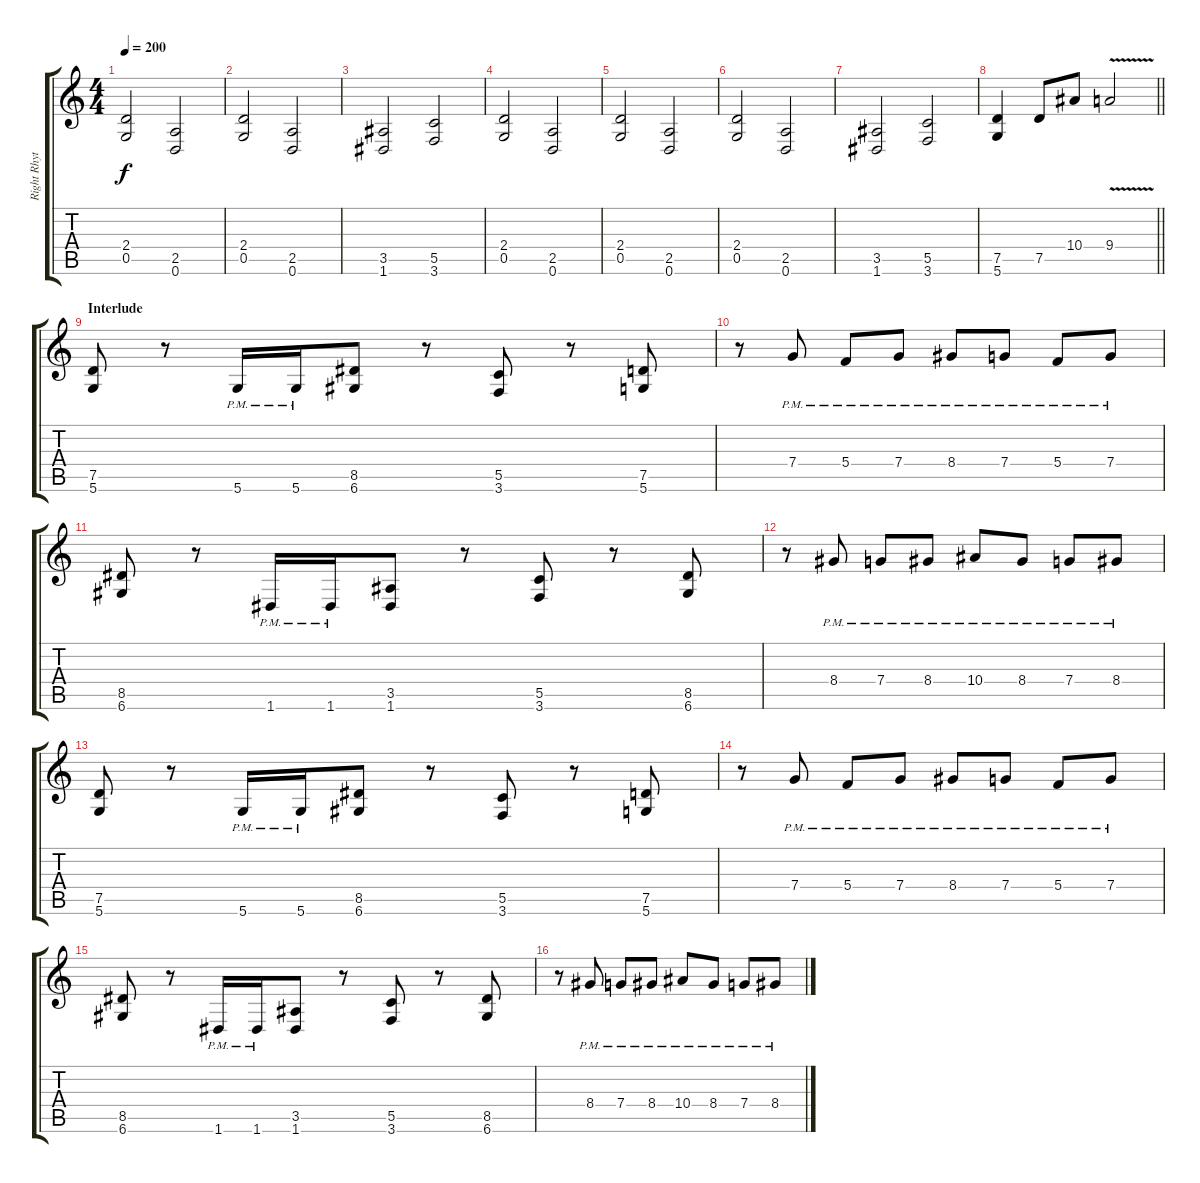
\track ("Right Rhythm Gtr" "Right Rhyt") {mute instrument distortionguitar}
\staff {score tabs}
\tuning (D4 A3 F3 C3 G2 D2) {hide}
\ts (4 4)
\tempo 200
\clef g2
\ks c
(2.4 0.5).2{dy f} (2.5 0.6).2 |
(2.4 0.5).2 (2.5 0.6).2 |
(3.5 1.6).2 (5.5 3.6).2 |
(2.4 0.5).2 (2.5 0.6).2 |
(2.4 0.5).2 (2.5 0.6).2 |
(2.4 0.5).2 (2.5 0.6).2 |
(3.5 1.6).2 (5.5 3.6).2 |
\barLineRight lightlight
(7.5 5.6).4 7.5.8 10.4.8 9.4{v}.2 |
\section ("" "Interlude")
(7.5 5.6).8 r.8 5.6{pm}.16 5.6{pm}.16 (8.5 6.6).8 r.8 (5.5 3.6).8 r.8 (7.5 5.6).8 |
r.8 7.4{pm}.8 5.4{pm}.8 7.4{pm}.8 8.4{pm}.8 7.4{pm}.8 5.4{pm}.8 7.4{pm}.8 |
(8.5 6.6).8 r.8 1.6{pm}.16 1.6{pm}.16 (3.5 1.6).8 r.8 (5.5 3.6).8 r.8 (8.5 6.6).8 |
r.8 8.4{pm}.8 7.4{pm}.8 8.4{pm}.8 10.4{pm}.8 8.4{pm}.8 7.4{pm}.8 8.4{pm}.8 |
(7.5 5.6).8 r.8 5.6{pm}.16 5.6{pm}.16 (8.5 6.6).8 r.8 (5.5 3.6).8 r.8 (7.5 5.6).8 |
r.8 7.4{pm}.8 5.4{pm}.8 7.4{pm}.8 8.4{pm}.8 7.4{pm}.8 5.4{pm}.8 7.4{pm}.8 |
(8.5 6.6).8 r.8 1.6{pm}.16 1.6{pm}.16 (3.5 1.6).8 r.8 (5.5 3.6).8 r.8 (8.5 6.6).8 |
r.8 8.4{pm}.8 7.4{pm}.8 8.4{pm}.8 10.4{pm}.8 8.4{pm}.8 7.4{pm}.8 8.4{pm}.8
